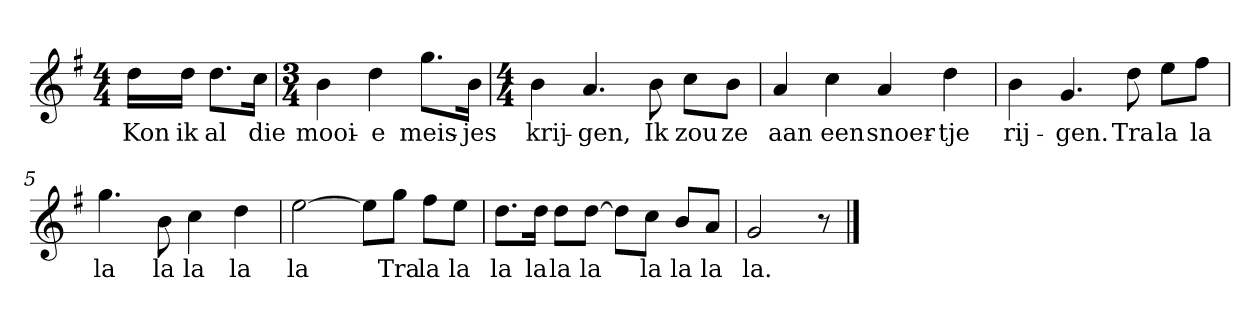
**kern	**text
*part1	*part1
*staff1	*staff1
*clefG2	*
*k[f#]	*
*G:	*
*M4/4	*
*MM120	*
=	=
16dd\LL	Kon
16dd\JJ	ik
8.dd\L	al
16cc\Jk	die
=1	=1
*M3/4	*
4b	mooi-
4dd	-e
8.gg\L	meis-
16b\Jk	-jes
=2	=2
*M4/4	*
4b	krij-
4.a	-gen,
8b	Ik
8cc\L	zou
8b\J	ze
=3	=3
4a	aan
4cc	een
4a	snoer-
4dd	-tje
=4	=4
4b	rij-
4.g	-gen.
8dd	Tra
8ee\L	la
8ff#\J	la
=5	=5
4.gg	la
8b	la
4cc	la
4dd	la
=6	=6
[2ee	la
8ee\L]	.
8gg\J	Tra
8ff#\L	la
8ee\J	la
=7	=7
8.dd\L	la
16dd\Jk	la
8dd\L	la
[8dd\J	la
8dd\L]	.
8cc\J	la
8b/L	la
8a/J	la
=8	=8
2g	la.
8r	.
==	==
*-	*-
